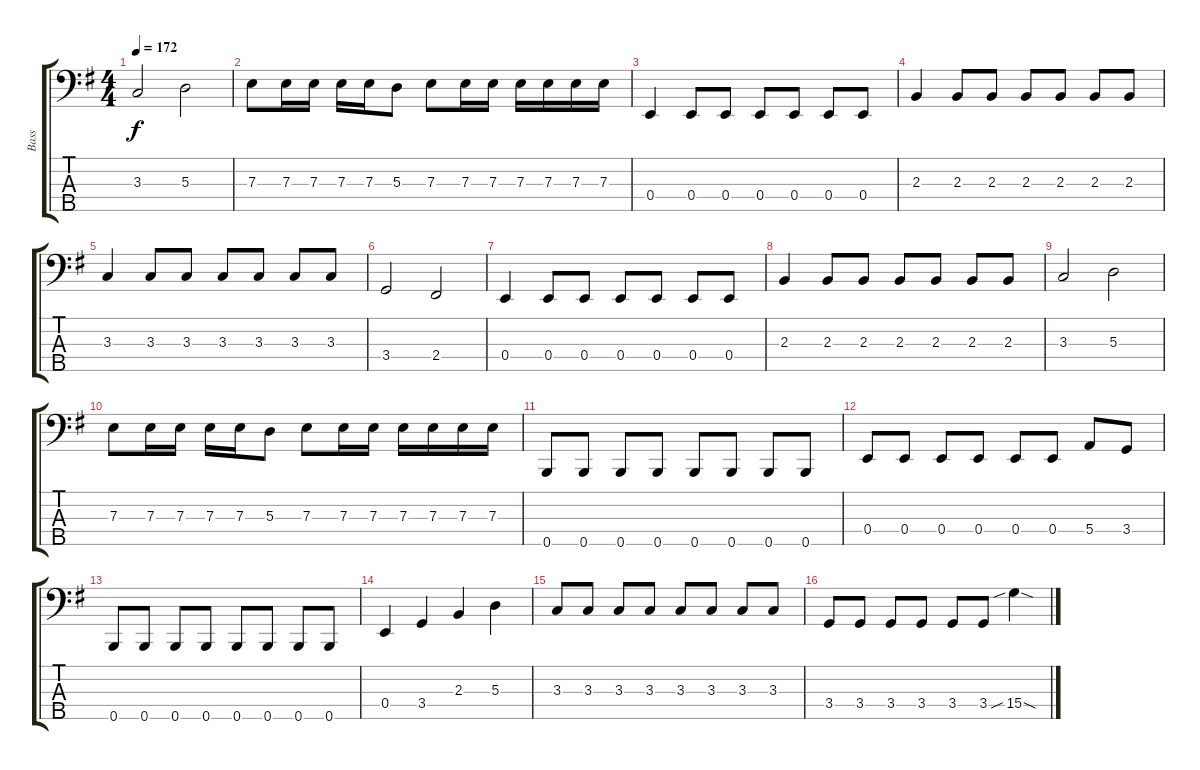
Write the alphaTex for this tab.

\track ("Bass" "Bass") {instrument electricbassfinger}
\staff {score tabs}
\tuning (G2 D2 A1 E1 B0) {hide}
\ts (4 4)
\tempo 172
\clef f4
\ks eminor
3.3.2{dy f} 5.3.2 |
7.3.8 7.3.16 7.3.16 7.3.16 7.3.16 5.3.8 7.3.8 7.3.16 7.3.16 7.3.16 7.3.16 7.3.16 7.3.16 |
0.4.4 0.4.8 0.4.8 0.4.8 0.4.8 0.4.8 0.4.8 |
2.3.4 2.3.8 2.3.8 2.3.8 2.3.8 2.3.8 2.3.8 |
3.3.4 3.3.8 3.3.8 3.3.8 3.3.8 3.3.8 3.3.8 |
3.4.2 2.4.2 |
0.4.4 0.4.8 0.4.8 0.4.8 0.4.8 0.4.8 0.4.8 |
2.3.4 2.3.8 2.3.8 2.3.8 2.3.8 2.3.8 2.3.8 |
3.3.2 5.3.2 |
7.3.8 7.3.16 7.3.16 7.3.16 7.3.16 5.3.8 7.3.8 7.3.16 7.3.16 7.3.16 7.3.16 7.3.16 7.3.16 |
0.5.8 0.5.8 0.5.8 0.5.8 0.5.8 0.5.8 0.5.8 0.5.8 |
0.4.8 0.4.8 0.4.8 0.4.8 0.4.8 0.4.8 5.4.8 3.4.8 |
0.5.8 0.5.8 0.5.8 0.5.8 0.5.8 0.5.8 0.5.8 0.5.8 |
0.4.4 3.4.4 2.3.4 5.3.4 |
3.3.8 3.3.8 3.3.8 3.3.8 3.3.8 3.3.8 3.3.8 3.3.8 |
3.4.8 3.4.8 3.4.8 3.4.8 3.4.8 3.4.8 15.4{sib sod}.4
